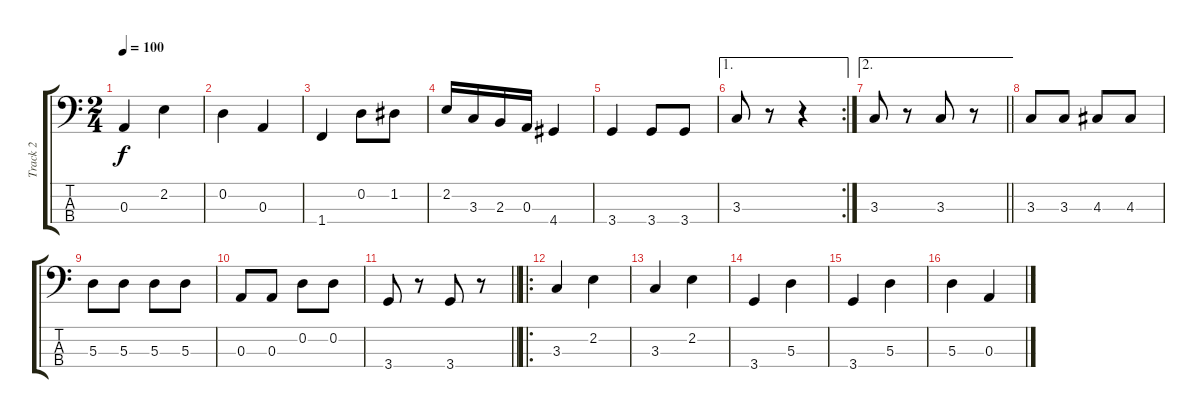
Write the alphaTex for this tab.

\track ("Track 2" "Track 2") {instrument electricbassfinger}
\staff {score tabs}
\tuning (G2 D2 A1 E1) {hide}
\ts (2 4)
\tempo 100
\clef f4
\ks c
0.3.4{dy f} 2.2.4 |
0.2.4 0.3.4 |
1.4.4 0.2.8 1.2.8 |
2.2.16 3.3.16 2.3.16 0.3.16 4.4.4 |
3.4.4 3.4.8 3.4.8 |
\ae 1
\rc 2
3.3.8 r.8 r.4 |
\ae 2
\barLineRight lightlight
3.3.8 r.8 3.3.8 r.8 |
3.3.8 3.3.8 4.3.8 4.3.8 |
5.3.8 5.3.8 5.3.8 5.3.8 |
0.3.8 0.3.8 0.2.8 0.2.8 |
\barLineRight lightlight
3.4.8 r.8 3.4.8 r.8 |
\ro
3.3.4 2.2.4 |
3.3.4 2.2.4 |
3.4.4 5.3.4 |
3.4.4 5.3.4 |
5.3.4 0.3.4
